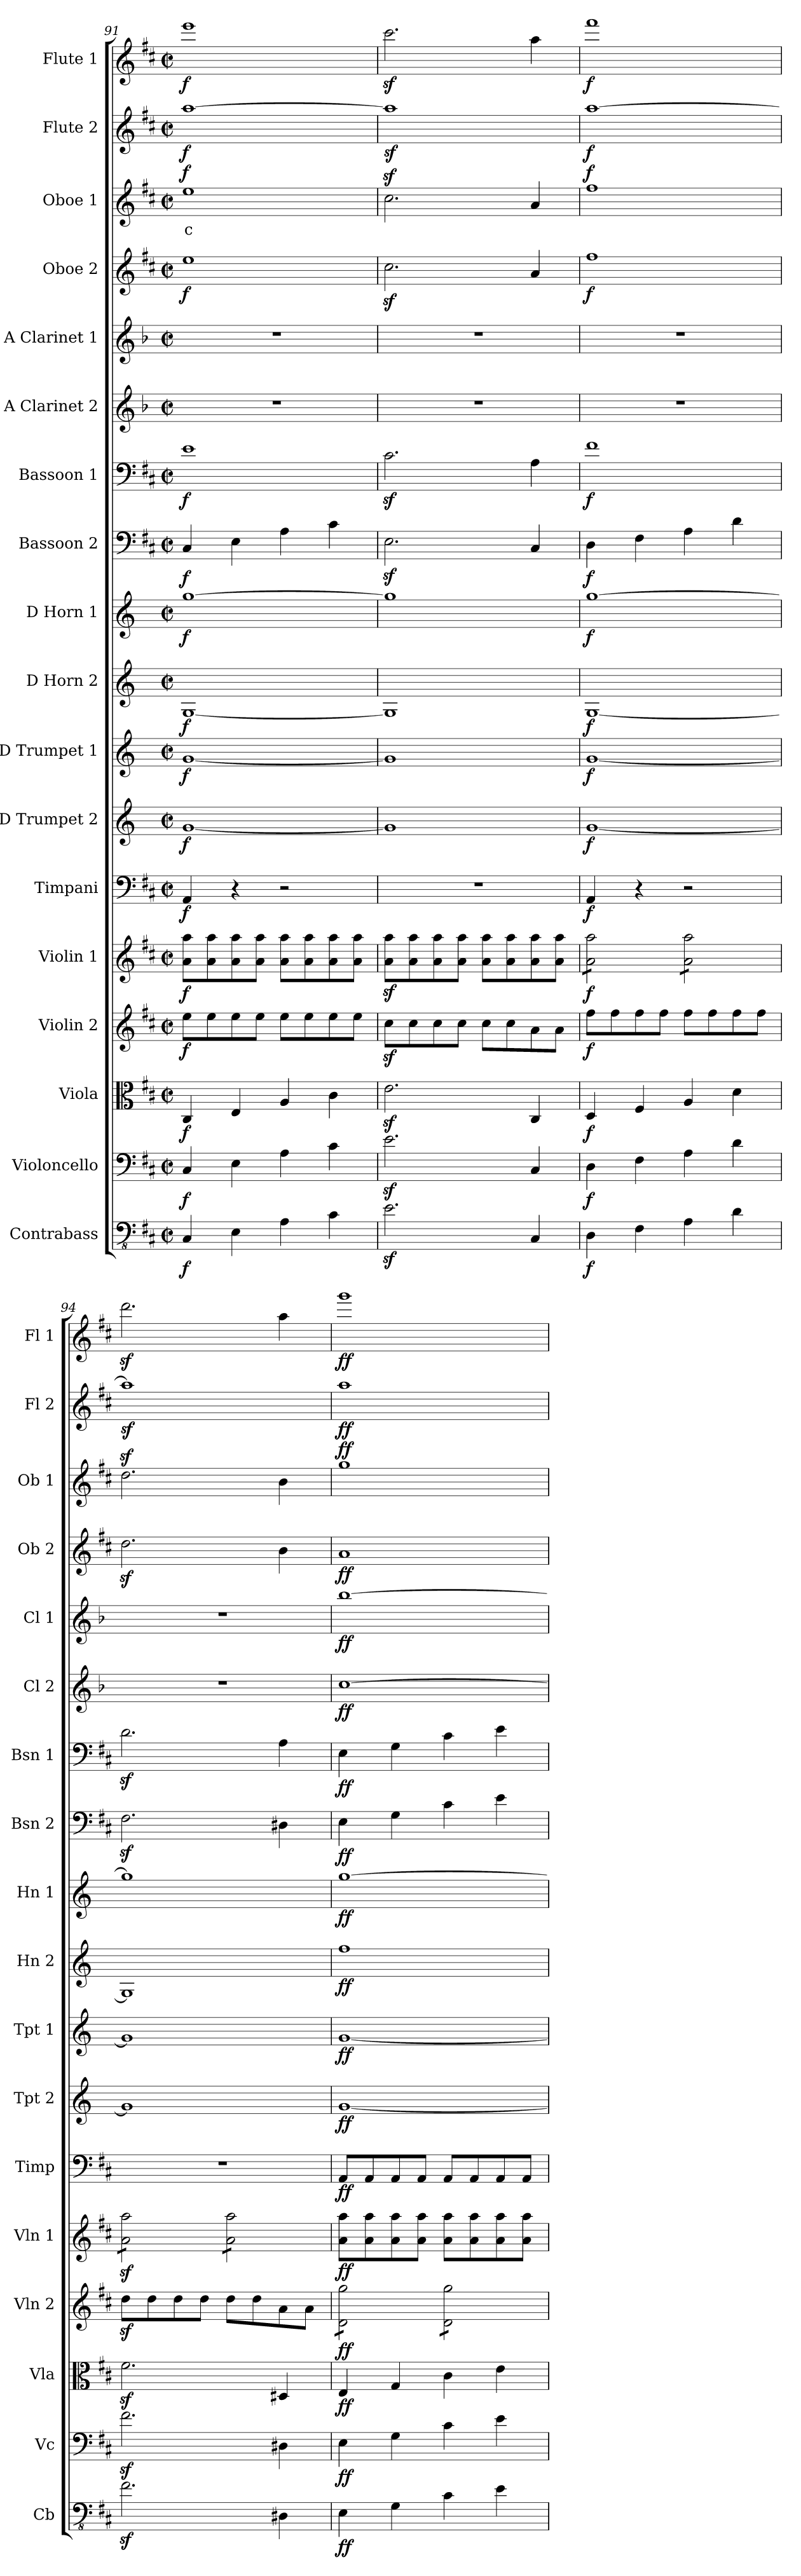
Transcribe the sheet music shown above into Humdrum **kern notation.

**kern	**dynam	**kern	**dynam	**kern	**dynam	**kern	**dynam	**kern	**dynam	**kern	**dynam	**kern	**dynam	**kern	**dynam	**kern	**dynam	**kern	**dynam	**kern	**dynam	**kern	**dynam	**kern	**dynam	**kern	**dynam	**kern	**dynam	**kern	**text	**dynam	**kern	**dynam	**kern	**dynam
*part18	*part18	*part17	*part17	*part16	*part16	*part15	*part15	*part14	*part14	*part13	*part13	*part12	*part12	*part11	*part11	*part10	*part10	*part9	*part9	*part8	*part8	*part7	*part7	*part6	*part6	*part5	*part5	*part4	*part4	*part3	*part3	*part3	*part2	*part2	*part1	*part1
*staff18	*staff18	*staff17	*staff17	*staff16	*staff16	*staff15	*staff15	*staff14	*staff14	*staff13	*staff13	*staff12	*staff12	*staff11	*staff11	*staff10	*staff10	*staff9	*staff9	*staff8	*staff8	*staff7	*staff7	*staff6	*staff6	*staff5	*staff5	*staff4	*staff4	*staff3	*staff3	*staff3	*staff2	*staff2	*staff1	*staff1
*I"Contrabass	*	*I"Violoncello	*	*I"Viola	*	*I"Violin 2	*	*I"Violin 1	*	*I"Timpani	*	*I"D Trumpet 2	*	*I"D Trumpet 1	*	*I"D Horn 2	*	*I"D Horn 1	*	*I"Bassoon 2	*	*I"Bassoon 1	*	*I"A Clarinet 2	*	*I"A Clarinet 1	*	*I"Oboe 2	*	*I"Oboe 1	*	*	*I"Flute 2	*	*I"Flute 1	*
*I'Cb	*	*I'Vc	*	*I'Vla	*	*I'Vln 2	*	*I'Vln 1	*	*I'Timp	*	*I'Tpt 2	*	*I'Tpt 1	*	*I'Hn 2	*	*I'Hn 1	*	*I'Bsn 2	*	*I'Bsn 1	*	*I'Cl 2	*	*I'Cl 1	*	*I'Ob 2	*	*I'Ob 1	*	*	*I'Fl 2	*	*I'Fl 1	*
*clefFv4	*	*clefF4	*	*clefC3	*	*clefG2	*	*clefG2	*	*clefF4	*	*clefG2	*	*clefG2	*	*clefG2	*	*clefG2	*	*clefF4	*	*clefF4	*	*clefG2	*	*clefG2	*	*clefG2	*	*clefG2	*	*	*clefG2	*	*clefG2	*
*	*	*	*	*	*	*	*	*	*	*	*	*ITrd-1c-2	*	*ITrd-1c-2	*	*ITrd6c10	*	*ITrd6c10	*	*	*	*	*	*ITrd2c3	*	*ITrd2c3	*	*	*	*	*	*	*	*	*	*
*k[f#c#]	*	*k[f#c#]	*	*k[f#c#]	*	*k[f#c#]	*	*k[f#c#]	*	*k[f#c#]	*	*k[f#c#]	*	*k[f#c#]	*	*k[f#c#]	*	*k[f#c#]	*	*k[f#c#]	*	*k[f#c#]	*	*k[f#c#]	*	*k[f#c#]	*	*k[f#c#]	*	*k[f#c#]	*	*	*k[f#c#]	*	*k[f#c#]	*
*M2/2	*	*M2/2	*	*M2/2	*	*M2/2	*	*M2/2	*	*M2/2	*	*M2/2	*	*M2/2	*	*M2/2	*	*M2/2	*	*M2/2	*	*M2/2	*	*M2/2	*	*M2/2	*	*M2/2	*	*M2/2	*	*	*M2/2	*	*M2/2	*
*met(c|)	*	*met(c|)	*	*met(c|)	*	*met(c|)	*	*met(c|)	*	*met(c|)	*	*met(c|)	*	*met(c|)	*	*met(c|)	*	*met(c|)	*	*met(c|)	*	*met(c|)	*	*met(c|)	*	*met(c|)	*	*met(c|)	*	*met(c|)	*	*	*met(c|)	*	*met(c|)	*
=91	=91	=91	=91	=91	=91	=91	=91	=91	=91	=91	=91	=91	=91	=91	=91	=91	=91	=91	=91	=91	=91	=91	=91	=91	=91	=91	=91	=91	=91	=91	=91	=91	=91	=91	=91	=91
!	!LO:DY:b	!	!LO:DY:b	!	!LO:DY:b	!	!LO:DY:b	!	!LO:DY:b	!	!LO:DY:b	!	!LO:DY:b	!	!LO:DY:b	!	!LO:DY:b	!	!LO:DY:b	!	!LO:DY:b	!	!LO:DY:b	!	!	!	!	!	!LO:DY:b	!	!LO:LY:b:color=#FF0000	!LO:DY:b	!	!LO:DY:b	!	!LO:DY:b
4CC#/	f	4C#/	f	4C#/	f	8ee\L	f	8a\ 8aa\L	f	4AA/	f	[1a	f	[1a	f	[1AA	f	[1a	f	4C#/	f	1e	f	1r	.	1r	.	1ee	f	1ee	c	f	[1aa	f	1eee	f
.	.	.	.	.	.	8ee\	.	8a\ 8aa\	.	.	.	.	.	.	.	.	.	.	.	.	.	.	.	.	.	.	.	.	.	.	.	.	.	.	.	.
4EE\	.	4E\	.	4E/	.	8ee\	.	8a\ 8aa\	.	4r	.	.	.	.	.	.	.	.	.	4E\	.	.	.	.	.	.	.	.	.	.	.	.	.	.	.	.
.	.	.	.	.	.	8ee\J	.	8a\ 8aa\J	.	.	.	.	.	.	.	.	.	.	.	.	.	.	.	.	.	.	.	.	.	.	.	.	.	.	.	.
4AA\	.	4A\	.	4A/	.	8ee\L	.	8a\ 8aa\L	.	2r	.	.	.	.	.	.	.	.	.	4A\	.	.	.	.	.	.	.	.	.	.	.	.	.	.	.	.
.	.	.	.	.	.	8ee\	.	8a\ 8aa\	.	.	.	.	.	.	.	.	.	.	.	.	.	.	.	.	.	.	.	.	.	.	.	.	.	.	.	.
4C#\	.	4c#\	.	4c#\	.	8ee\	.	8a\ 8aa\	.	.	.	.	.	.	.	.	.	.	.	4c#\	.	.	.	.	.	.	.	.	.	.	.	.	.	.	.	.
.	.	.	.	.	.	8ee\J	.	8a\ 8aa\J	.	.	.	.	.	.	.	.	.	.	.	.	.	.	.	.	.	.	.	.	.	.	.	.	.	.	.	.
=92	=92	=92	=92	=92	=92	=92	=92	=92	=92	=92	=92	=92	=92	=92	=92	=92	=92	=92	=92	=92	=92	=92	=92	=92	=92	=92	=92	=92	=92	=92	=92	=92	=92	=92	=92	=92
2.Ez<\	.	2.ez<\	.	2.ez<\	.	8cc#z<\L	.	8a\z< 8aa\z<L	.	1r	.	1a]	.	1a]	.	1AA]	.	1a]	.	2.Ez<\	.	2.c#z<\	.	1r	.	1r	.	2.cc#z<\	.	2.cc#z<\	.	.	1aaz<]	.	2.ccc#z<\	.
.	.	.	.	.	.	8cc#\	.	8a\ 8aa\	.	.	.	.	.	.	.	.	.	.	.	.	.	.	.	.	.	.	.	.	.	.	.	.	.	.	.	.
.	.	.	.	.	.	8cc#\	.	8a\ 8aa\	.	.	.	.	.	.	.	.	.	.	.	.	.	.	.	.	.	.	.	.	.	.	.	.	.	.	.	.
.	.	.	.	.	.	8cc#\J	.	8a\ 8aa\J	.	.	.	.	.	.	.	.	.	.	.	.	.	.	.	.	.	.	.	.	.	.	.	.	.	.	.	.
.	.	.	.	.	.	8cc#\L	.	8a\ 8aa\L	.	.	.	.	.	.	.	.	.	.	.	.	.	.	.	.	.	.	.	.	.	.	.	.	.	.	.	.
.	.	.	.	.	.	8cc#\	.	8a\ 8aa\	.	.	.	.	.	.	.	.	.	.	.	.	.	.	.	.	.	.	.	.	.	.	.	.	.	.	.	.
4CC#/	.	4C#/	.	4C#/	.	8a\	.	8a\ 8aa\	.	.	.	.	.	.	.	.	.	.	.	4C#/	.	4A\	.	.	.	.	.	4a/	.	4a/	.	.	.	.	4aa\	.
.	.	.	.	.	.	8a\J	.	8a\ 8aa\J	.	.	.	.	.	.	.	.	.	.	.	.	.	.	.	.	.	.	.	.	.	.	.	.	.	.	.	.
=93	=93	=93	=93	=93	=93	=93	=93	=93	=93	=93	=93	=93	=93	=93	=93	=93	=93	=93	=93	=93	=93	=93	=93	=93	=93	=93	=93	=93	=93	=93	=93	=93	=93	=93	=93	=93
!	!LO:DY:b	!	!LO:DY:b	!	!LO:DY:b	!	!LO:DY:b	!	!LO:DY:b	!	!LO:DY:b	!	!LO:DY:b	!	!LO:DY:b	!	!LO:DY:b	!	!LO:DY:b	!	!LO:DY:b	!	!LO:DY:b	!	!	!	!	!	!LO:DY:b	!	!	!LO:DY:b	!	!LO:DY:b	!	!LO:DY:b
*	*	*	*	*	*	*	*	*tremolo	*	*	*	*	*	*	*	*	*	*	*	*	*	*	*	*	*	*	*	*	*	*	*	*	*	*	*	*
4DD\	f	4D\	f	4D/	f	8ff#\L	f	8a\ 8aa\L	f	4AA/	f	[1a	f	[1a	f	[1AA	f	[1a	f	4D\	f	1f#	f	1r	.	1r	.	1ff#	f	1ff#	.	f	[1aa	f	1fff#	f
.	.	.	.	.	.	8ff#\	.	8a\ 8aa\	.	.	.	.	.	.	.	.	.	.	.	.	.	.	.	.	.	.	.	.	.	.	.	.	.	.	.	.
4FF#\	.	4F#\	.	4F#/	.	8ff#\	.	8a\ 8aa\	.	4r	.	.	.	.	.	.	.	.	.	4F#\	.	.	.	.	.	.	.	.	.	.	.	.	.	.	.	.
.	.	.	.	.	.	8ff#\J	.	8a\ 8aa\J	.	.	.	.	.	.	.	.	.	.	.	.	.	.	.	.	.	.	.	.	.	.	.	.	.	.	.	.
4AA\	.	4A\	.	4A/	.	8ff#\L	.	8a\ 8aa\L	.	2r	.	.	.	.	.	.	.	.	.	4A\	.	.	.	.	.	.	.	.	.	.	.	.	.	.	.	.
.	.	.	.	.	.	8ff#\	.	8a\ 8aa\	.	.	.	.	.	.	.	.	.	.	.	.	.	.	.	.	.	.	.	.	.	.	.	.	.	.	.	.
4D\	.	4d\	.	4d\	.	8ff#\	.	8a\ 8aa\	.	.	.	.	.	.	.	.	.	.	.	4d\	.	.	.	.	.	.	.	.	.	.	.	.	.	.	.	.
.	.	.	.	.	.	8ff#\J	.	8a\ 8aa\J	.	.	.	.	.	.	.	.	.	.	.	.	.	.	.	.	.	.	.	.	.	.	.	.	.	.	.	.
=94	=94	=94	=94	=94	=94	=94	=94	=94	=94	=94	=94	=94	=94	=94	=94	=94	=94	=94	=94	=94	=94	=94	=94	=94	=94	=94	=94	=94	=94	=94	=94	=94	=94	=94	=94	=94
2.F#z<\	.	2.f#z<\	.	2.f#z<\	.	8ddz<\L	.	8a\z< 8aa\z<L	.	1r	.	1a]	.	1a]	.	1AA]	.	1a]	.	2.F#z<\	.	2.dz<\	.	1r	.	1r	.	2.ddz<\	.	2.ddz<\	.	.	1aaz<]	.	2.dddz<\	.
.	.	.	.	.	.	8dd\	.	8a\z< 8aa\z<	.	.	.	.	.	.	.	.	.	.	.	.	.	.	.	.	.	.	.	.	.	.	.	.	.	.	.	.
.	.	.	.	.	.	8dd\	.	8a\z< 8aa\z<	.	.	.	.	.	.	.	.	.	.	.	.	.	.	.	.	.	.	.	.	.	.	.	.	.	.	.	.
.	.	.	.	.	.	8dd\J	.	8a\z< 8aa\z<J	.	.	.	.	.	.	.	.	.	.	.	.	.	.	.	.	.	.	.	.	.	.	.	.	.	.	.	.
.	.	.	.	.	.	8dd\L	.	8a\ 8aa\L	.	.	.	.	.	.	.	.	.	.	.	.	.	.	.	.	.	.	.	.	.	.	.	.	.	.	.	.
.	.	.	.	.	.	8dd\	.	8a\ 8aa\	.	.	.	.	.	.	.	.	.	.	.	.	.	.	.	.	.	.	.	.	.	.	.	.	.	.	.	.
4DD#X\	.	4D#X\	.	4D#X/	.	8a\	.	8a\ 8aa\	.	.	.	.	.	.	.	.	.	.	.	4D#X\	.	4A\	.	.	.	.	.	4b\	.	4b\	.	.	.	.	4aa\	.
.	.	.	.	.	.	8a\J	.	8a\ 8aa\J	.	.	.	.	.	.	.	.	.	.	.	.	.	.	.	.	.	.	.	.	.	.	.	.	.	.	.	.
*	*	*	*	*	*	*	*	*Xtremolo	*	*	*	*	*	*	*	*	*	*	*	*	*	*	*	*	*	*	*	*	*	*	*	*	*	*	*	*
!!LO:PB:g=z
=95	=95	=95	=95	=95	=95	=95	=95	=95	=95	=95	=95	=95	=95	=95	=95	=95	=95	=95	=95	=95	=95	=95	=95	=95	=95	=95	=95	=95	=95	=95	=95	=95	=95	=95	=95	=95
!	!LO:DY:b	!	!LO:DY:b	!	!LO:DY:b	!	!LO:DY:b	!	!LO:DY:b	!	!LO:DY:b	!	!LO:DY:b	!	!LO:DY:b	!	!LO:DY:b	!	!LO:DY:b	!	!LO:DY:b	!	!LO:DY:b	!	!LO:DY:b	!	!LO:DY:b	!	!LO:DY:b	!	!	!LO:DY:b	!	!LO:DY:b	!	!LO:DY:b
*	*	*	*	*	*	*tremolo	*	*	*	*	*	*	*	*	*	*	*	*	*	*	*	*	*	*	*	*	*	*	*	*	*	*	*	*	*	*
4EE\	ff	4E\	ff	4E/	ff	8d\ 8gg\L	ff	8a\ 8aa\L	ff	8AA/L	ff	[1a	ff	[1a	ff	1g	ff	[1a	ff	4E\	ff	4E\	ff	[1a	ff	[1gg	ff	1a	ff	1gg	.	ff	1aa	ff	1ggg	ff
.	.	.	.	.	.	8d\ 8gg\	.	8a\ 8aa\	.	8AA/	.	.	.	.	.	.	.	.	.	.	.	.	.	.	.	.	.	.	.	.	.	.	.	.	.	.
4GG\	.	4G\	.	4G/	.	8d\ 8gg\	.	8a\ 8aa\	.	8AA/	.	.	.	.	.	.	.	.	.	4G\	.	4G\	.	.	.	.	.	.	.	.	.	.	.	.	.	.
.	.	.	.	.	.	8d\ 8gg\J	.	8a\ 8aa\J	.	8AA/J	.	.	.	.	.	.	.	.	.	.	.	.	.	.	.	.	.	.	.	.	.	.	.	.	.	.
4C#\	.	4c#\	.	4c#\	.	8d\ 8gg\L	.	8a\ 8aa\L	.	8AA/L	.	.	.	.	.	.	.	.	.	4c#\	.	4c#\	.	.	.	.	.	.	.	.	.	.	.	.	.	.
.	.	.	.	.	.	8d\ 8gg\	.	8a\ 8aa\	.	8AA/	.	.	.	.	.	.	.	.	.	.	.	.	.	.	.	.	.	.	.	.	.	.	.	.	.	.
4E\	.	4e\	.	4e\	.	8d\ 8gg\	.	8a\ 8aa\	.	8AA/	.	.	.	.	.	.	.	.	.	4e\	.	4e\	.	.	.	.	.	.	.	.	.	.	.	.	.	.
.	.	.	.	.	.	8d\ 8gg\J	.	8a\ 8aa\J	.	8AA/J	.	.	.	.	.	.	.	.	.	.	.	.	.	.	.	.	.	.	.	.	.	.	.	.	.	.
*	*	*	*	*	*	*Xtremolo	*	*	*	*	*	*	*	*	*	*	*	*	*	*	*	*	*	*	*	*	*	*	*	*	*	*	*	*	*	*
=	=	=	=	=	=	=	=	=	=	=	=	=	=	=	=	=	=	=	=	=	=	=	=	=	=	=	=	=	=	=	=	=	=	=	=	=
*-	*-	*-	*-	*-	*-	*-	*-	*-	*-	*-	*-	*-	*-	*-	*-	*-	*-	*-	*-	*-	*-	*-	*-	*-	*-	*-	*-	*-	*-	*-	*-	*-	*-	*-	*-	*-
